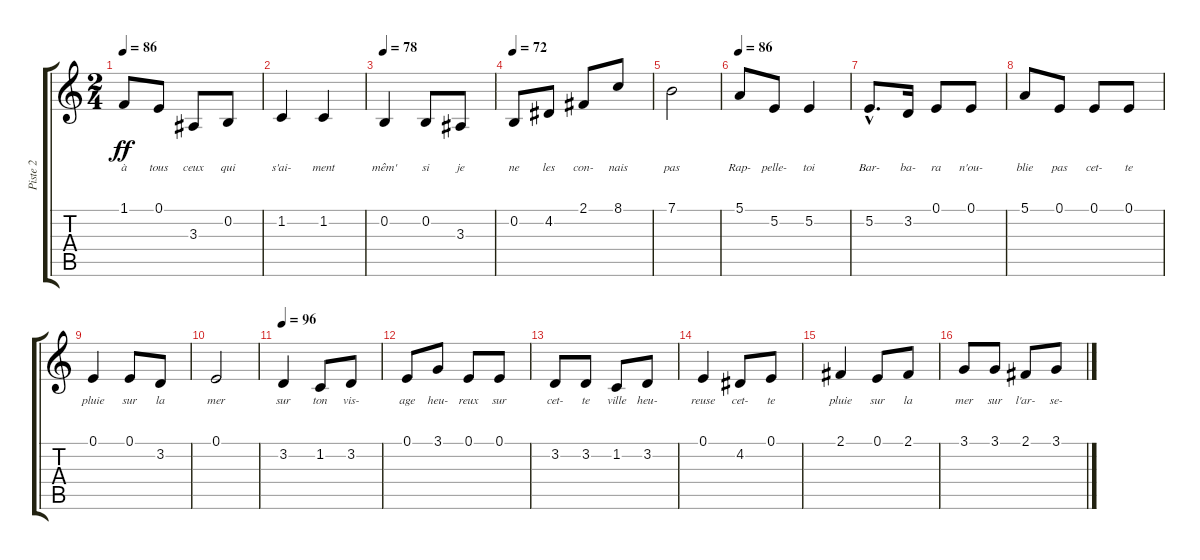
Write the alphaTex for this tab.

\track ("Piste 2" "Piste 2") {instrument flute}
\staff {score tabs}
\tuning (E4 B3 G3 D3 A2 E2) {hide}
\ts (2 4)
\tempo 86
\clef g2
\ks c
1.1.8{lyrics (0 "à") lyrics (1 "") lyrics (2 "") lyrics (3 "") lyrics (4 "") dy ff} 0.1.8{lyrics (0 "tous") lyrics (1 "") lyrics (2 "") lyrics (3 "") lyrics (4 "")} 3.3.8{lyrics (0 "ceux") lyrics (1 "") lyrics (2 "") lyrics (3 "") lyrics (4 "")} 0.2.8{lyrics (0 "qui") lyrics (1 "") lyrics (2 "") lyrics (3 "") lyrics (4 "")} |
1.2.4{lyrics (0 "s'ai-") lyrics (1 "") lyrics (2 "") lyrics (3 "") lyrics (4 "")} 1.2.4{lyrics (0 "ment") lyrics (1 "") lyrics (2 "") lyrics (3 "") lyrics (4 "")} |
\tempo 78
0.2.4{lyrics (0 "mêm'") lyrics (1 "") lyrics (2 "") lyrics (3 "") lyrics (4 "")} 0.2.8{lyrics (0 "si") lyrics (1 "") lyrics (2 "") lyrics (3 "") lyrics (4 "")} 3.3.8{lyrics (0 "je") lyrics (1 "") lyrics (2 "") lyrics (3 "") lyrics (4 "")} |
\tempo 72
0.2.8{lyrics (0 "ne") lyrics (1 "") lyrics (2 "") lyrics (3 "") lyrics (4 "")} 4.2.8{lyrics (0 "les") lyrics (1 "") lyrics (2 "") lyrics (3 "") lyrics (4 "")} 2.1.8{lyrics (0 "con-") lyrics (1 "") lyrics (2 "") lyrics (3 "") lyrics (4 "")} 8.1.8{lyrics (0 "nais") lyrics (1 "") lyrics (2 "") lyrics (3 "") lyrics (4 "")} |
7.1.2{lyrics (0 "pas") lyrics (1 "") lyrics (2 "") lyrics (3 "") lyrics (4 "")} |
\tempo 86
5.1.8{lyrics (0 "Rap-") lyrics (1 "") lyrics (2 "") lyrics (3 "") lyrics (4 "")} 5.2.8{lyrics (0 "pelle-") lyrics (1 "") lyrics (2 "") lyrics (3 "") lyrics (4 "")} 5.2.4{lyrics (0 "toi") lyrics (1 "") lyrics (2 "") lyrics (3 "") lyrics (4 "")} |
5.2{hac}.8{d lyrics (0 "Bar-") lyrics (1 "") lyrics (2 "") lyrics (3 "") lyrics (4 "")} 3.2.16{lyrics (0 "ba-") lyrics (1 "") lyrics (2 "") lyrics (3 "") lyrics (4 "")} 0.1.8{lyrics (0 "ra") lyrics (1 "") lyrics (2 "") lyrics (3 "") lyrics (4 "")} 0.1.8{lyrics (0 "n'ou-") lyrics (1 "") lyrics (2 "") lyrics (3 "") lyrics (4 "")} |
5.1.8{lyrics (0 "blie") lyrics (1 "") lyrics (2 "") lyrics (3 "") lyrics (4 "")} 0.1.8{lyrics (0 "pas") lyrics (1 "") lyrics (2 "") lyrics (3 "") lyrics (4 "")} 0.1.8{lyrics (0 "cet-") lyrics (1 "") lyrics (2 "") lyrics (3 "") lyrics (4 "")} 0.1.8{lyrics (0 "te") lyrics (1 "") lyrics (2 "") lyrics (3 "") lyrics (4 "")} |
0.1.4{lyrics (0 "pluie") lyrics (1 "") lyrics (2 "") lyrics (3 "") lyrics (4 "")} 0.1.8{lyrics (0 "sur") lyrics (1 "") lyrics (2 "") lyrics (3 "") lyrics (4 "")} 3.2.8{lyrics (0 "la") lyrics (1 "") lyrics (2 "") lyrics (3 "") lyrics (4 "")} |
0.1.2{lyrics (0 "mer") lyrics (1 "") lyrics (2 "") lyrics (3 "") lyrics (4 "")} |
\tempo 96
3.2.4{lyrics (0 "sur") lyrics (1 "") lyrics (2 "") lyrics (3 "") lyrics (4 "")} 1.2.8{lyrics (0 "ton") lyrics (1 "") lyrics (2 "") lyrics (3 "") lyrics (4 "")} 3.2.8{lyrics (0 "vis-") lyrics (1 "") lyrics (2 "") lyrics (3 "") lyrics (4 "")} |
0.1.8{lyrics (0 "age") lyrics (1 "") lyrics (2 "") lyrics (3 "") lyrics (4 "")} 3.1.8{lyrics (0 "heu-") lyrics (1 "") lyrics (2 "") lyrics (3 "") lyrics (4 "")} 0.1.8{lyrics (0 "reux") lyrics (1 "") lyrics (2 "") lyrics (3 "") lyrics (4 "")} 0.1.8{lyrics (0 "sur") lyrics (1 "") lyrics (2 "") lyrics (3 "") lyrics (4 "")} |
3.2.8{lyrics (0 "cet-") lyrics (1 "") lyrics (2 "") lyrics (3 "") lyrics (4 "")} 3.2.8{lyrics (0 "te") lyrics (1 "") lyrics (2 "") lyrics (3 "") lyrics (4 "")} 1.2.8{lyrics (0 "ville") lyrics (1 "") lyrics (2 "") lyrics (3 "") lyrics (4 "")} 3.2.8{lyrics (0 "heu-") lyrics (1 "") lyrics (2 "") lyrics (3 "") lyrics (4 "")} |
0.1.4{lyrics (0 "reuse") lyrics (1 "") lyrics (2 "") lyrics (3 "") lyrics (4 "")} 4.2.8{lyrics (0 "cet-") lyrics (1 "") lyrics (2 "") lyrics (3 "") lyrics (4 "")} 0.1.8{lyrics (0 "te") lyrics (1 "") lyrics (2 "") lyrics (3 "") lyrics (4 "")} |
2.1.4{lyrics (0 "pluie") lyrics (1 "") lyrics (2 "") lyrics (3 "") lyrics (4 "")} 0.1.8{lyrics (0 "sur") lyrics (1 "") lyrics (2 "") lyrics (3 "") lyrics (4 "")} 2.1.8{lyrics (0 "la") lyrics (1 "") lyrics (2 "") lyrics (3 "") lyrics (4 "")} |
3.1.8{lyrics (0 "mer") lyrics (1 "") lyrics (2 "") lyrics (3 "") lyrics (4 "")} 3.1.8{lyrics (0 "sur") lyrics (1 "") lyrics (2 "") lyrics (3 "") lyrics (4 "")} 2.1.8{lyrics (0 "l'ar-") lyrics (1 "") lyrics (2 "") lyrics (3 "") lyrics (4 "")} 3.1.8{lyrics (0 "se-") lyrics (1 "") lyrics (2 "") lyrics (3 "") lyrics (4 "")}
